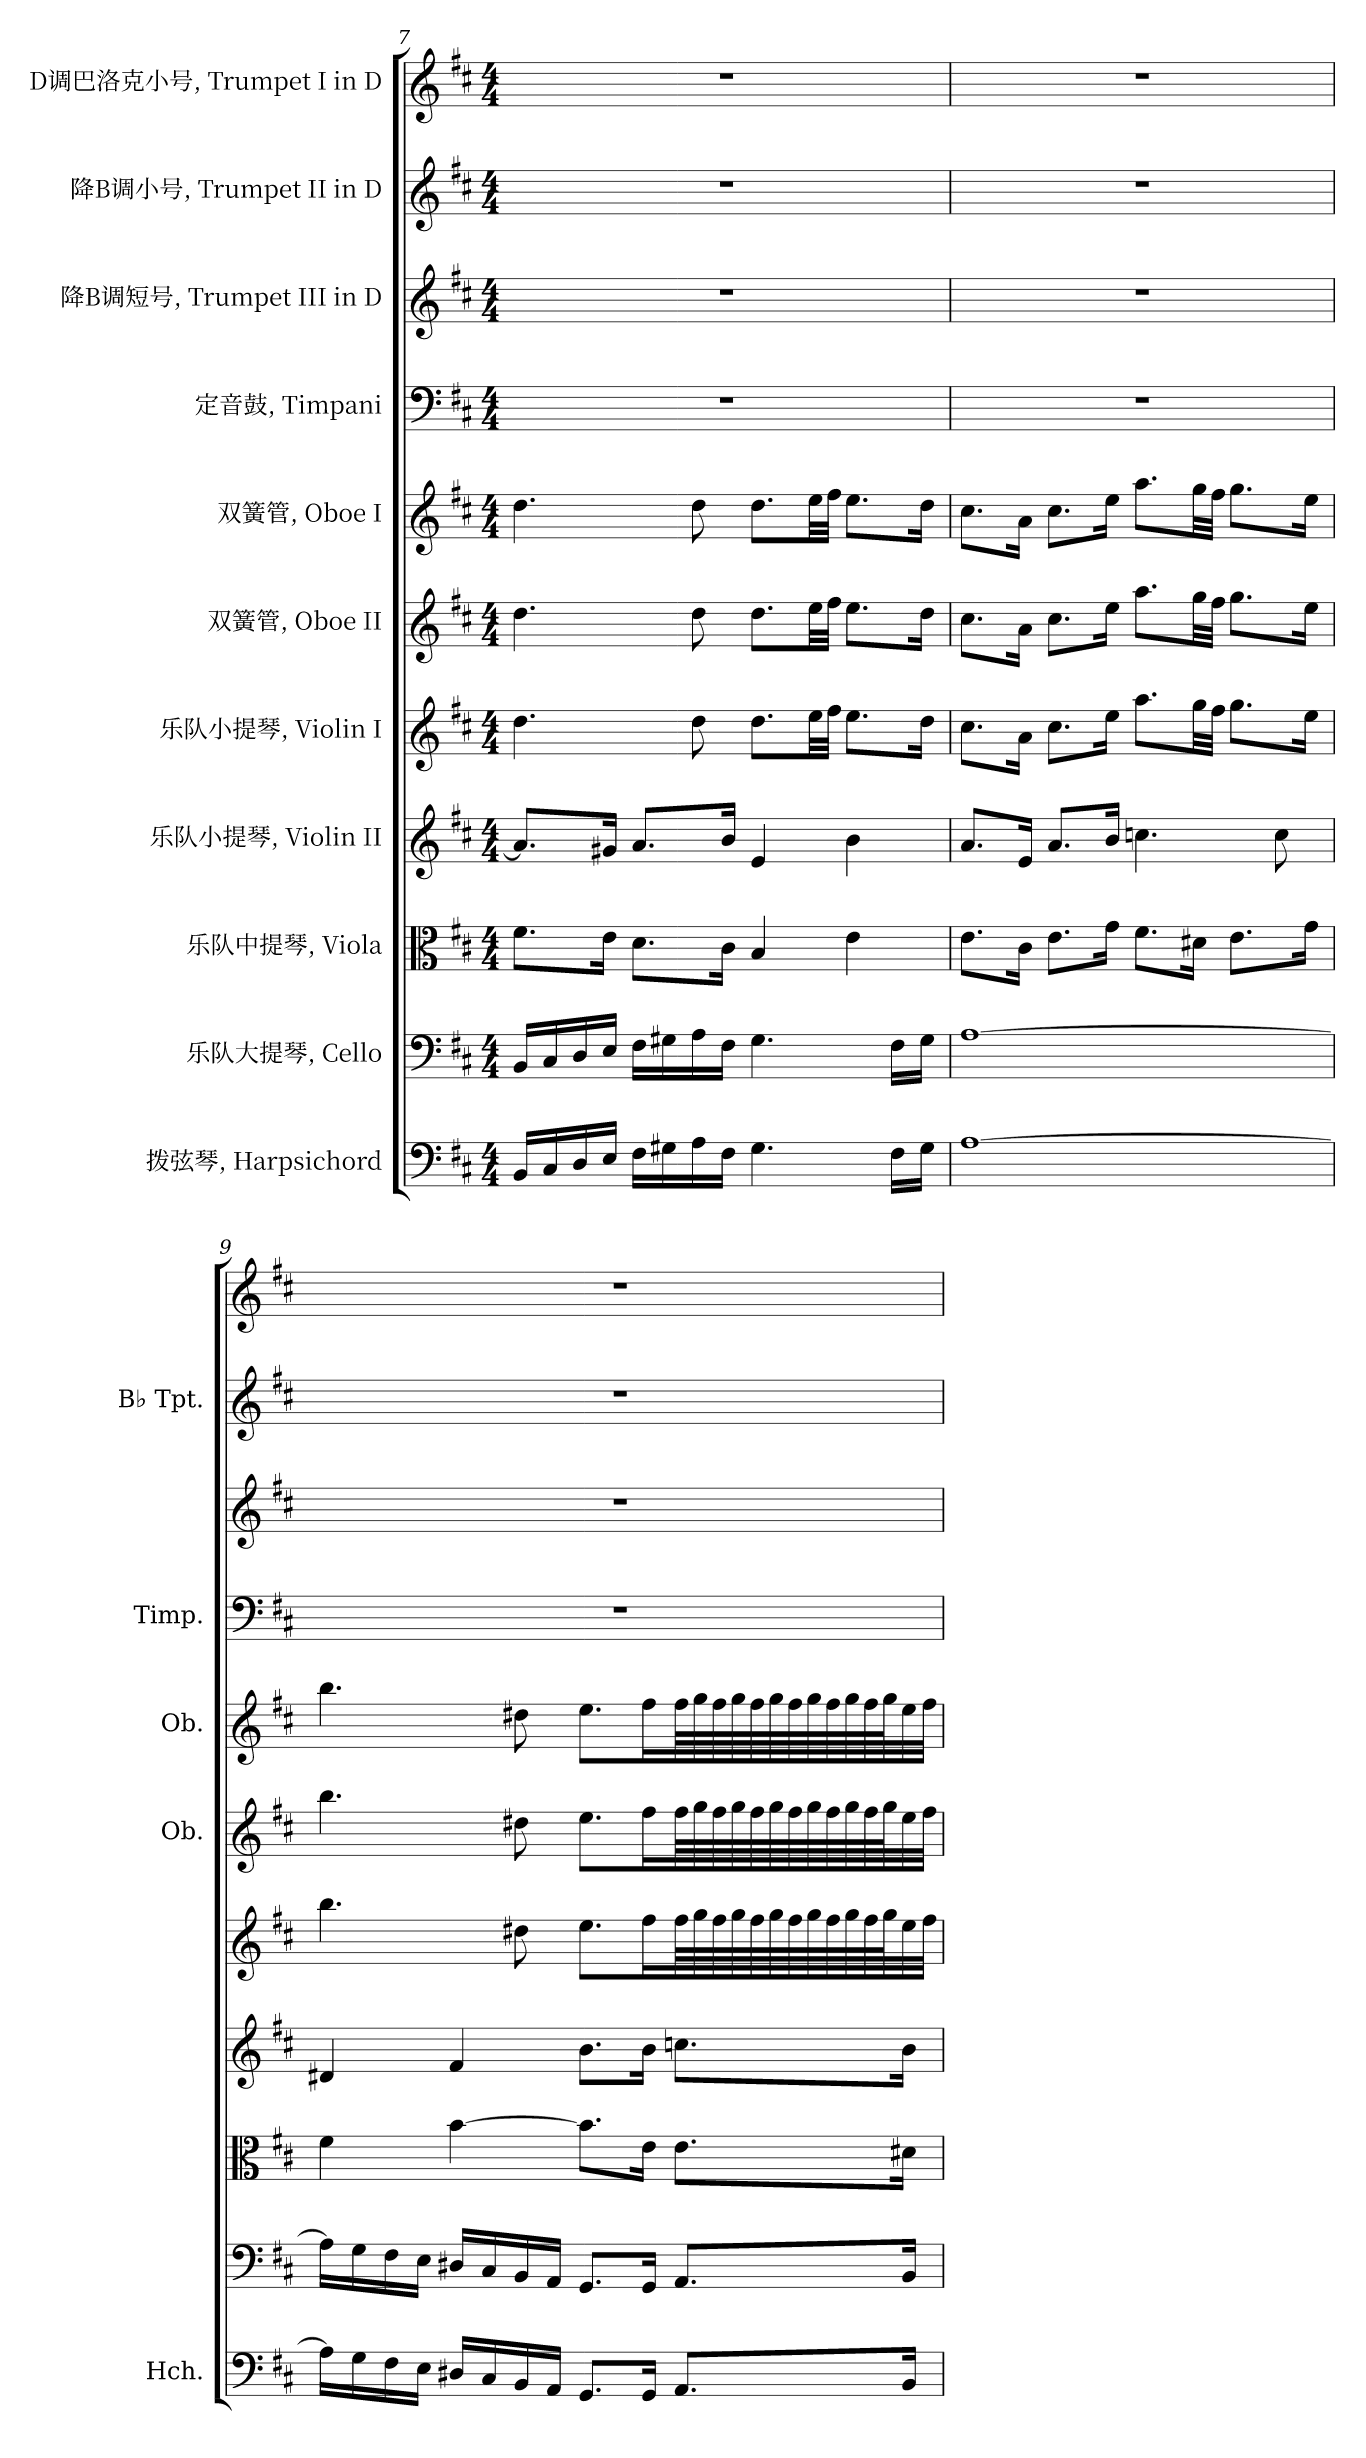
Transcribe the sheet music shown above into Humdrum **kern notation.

**kern	**kern	**kern	**kern	**kern	**kern	**kern	**kern	**kern	**kern	**kern
*part11	*part10	*part9	*part8	*part7	*part6	*part5	*part4	*part3	*part2	*part1
*staff11	*staff10	*staff9	*staff8	*staff7	*staff6	*staff5	*staff4	*staff3	*staff2	*staff1
*I"拨弦琴, Harpsichord	*I"乐队大提琴, Cello	*I"乐队中提琴, Viola	*I"乐队小提琴, Violin II	*I"乐队小提琴, Violin I	*I"双簧管, Oboe II	*I"双簧管, Oboe I	*I"定音鼓, Timpani	*I"降B调短号, Trumpet III in D	*I"降B调小号, Trumpet II in D	*I"D调巴洛克小号, Trumpet I in D
*I'Hch.	*	*	*	*	*I'Ob.	*I'Ob.	*I'Timp.	*	*I'B♭ Tpt.	*
!!LO:PB:g=z
*clefF4	*clefF4	*clefC3	*clefG2	*clefG2	*clefG2	*clefG2	*clefF4	*clefG2	*clefG2	*clefG2
*	*	*	*	*	*	*	*	*ITrd1c2	*ITrd1c2	*ITrd-1c-2
*k[f#c#]	*k[f#c#]	*k[f#c#]	*k[f#c#]	*k[f#c#]	*k[f#c#]	*k[f#c#]	*k[f#c#]	*k[]	*k[]	*k[f#c#g#d#]
*M4/4	*M4/4	*M4/4	*M4/4	*M4/4	*M4/4	*M4/4	*M4/4	*M4/4	*M4/4	*M4/4
=7	=7	=7	=7	=7	=7	=7	=7	=7	=7	=7
16BB/LL	16BB/LL	8.f#\L	8.a/L]	4.dd\	4.dd\	4.dd\	1r	1r	1r	1r
16C#/	16C#/	.	.	.	.	.	.	.	.	.
16D/	16D/	.	.	.	.	.	.	.	.	.
16E/JJ	16E/JJ	16e\Jk	16g#X/Jk	.	.	.	.	.	.	.
16F#\LL	16F#\LL	8.d\L	8.a/L	.	.	.	.	.	.	.
16G#X\	16G#X\	.	.	.	.	.	.	.	.	.
16A\	16A\	.	.	8dd\	8dd\	8dd\	.	.	.	.
16F#\JJ	16F#\JJ	16c#\Jk	16b/Jk	.	.	.	.	.	.	.
4.G#\	4.G#\	4B/	4e/	8.dd\L	8.dd\L	8.dd\L	.	.	.	.
.	.	.	.	32ee\LL	32ee\LL	32ee\LL	.	.	.	.
.	.	.	.	32ff#\JJJ	32ff#\JJJ	32ff#\JJJ	.	.	.	.
.	.	4e\	4b\	8.ee\L	8.ee\L	8.ee\L	.	.	.	.
16F#\LL	16F#\LL	.	.	.	.	.	.	.	.	.
16G#\JJ	16G#\JJ	.	.	16dd\Jk	16dd\Jk	16dd\Jk	.	.	.	.
=8	=8	=8	=8	=8	=8	=8	=8	=8	=8	=8
[1A	[1A	8.e\L	8.a/L	8.cc#\L	8.cc#\L	8.cc#\L	1r	1r	1r	1r
.	.	16c#\Jk	16e/Jk	16a\Jk	16a\Jk	16a\Jk	.	.	.	.
.	.	8.e\L	8.a/L	8.cc#\L	8.cc#\L	8.cc#\L	.	.	.	.
.	.	16g\Jk	16b/Jk	16ee\Jk	16ee\Jk	16ee\Jk	.	.	.	.
.	.	8.f#\L	4.ccn\	8.aa\L	8.aa\L	8.aa\L	.	.	.	.
.	.	16d#X\Jk	.	32gg\LL	32gg\LL	32gg\LL	.	.	.	.
.	.	.	.	32ff#\JJJ	32ff#\JJJ	32ff#\JJJ	.	.	.	.
.	.	8.e\L	.	8.gg\L	8.gg\L	8.gg\L	.	.	.	.
.	.	.	8cc\	.	.	.	.	.	.	.
.	.	16g\Jk	.	16ee\Jk	16ee\Jk	16ee\Jk	.	.	.	.
!!LO:PB:g=z
=9	=9	=9	=9	=9	=9	=9	=9	=9	=9	=9
16A\LL]	16A\LL]	4f#\	4d#X/	4.bb\	4.bb\	4.bb\	1r	1r	1r	1r
16G\	16G\	.	.	.	.	.	.	.	.	.
16F#\	16F#\	.	.	.	.	.	.	.	.	.
16E\JJ	16E\JJ	.	.	.	.	.	.	.	.	.
16D#X/LL	16D#X/LL	[4b\	4f#/	.	.	.	.	.	.	.
16C#/	16C#/	.	.	.	.	.	.	.	.	.
16BB/	16BB/	.	.	8dd#X\	8dd#X\	8dd#X\	.	.	.	.
16AA/JJ	16AA/JJ	.	.	.	.	.	.	.	.	.
8.GG/L	8.GG/L	8.b\L]	8.b\L	8.ee\L	8.ee\L	8.ee\L	.	.	.	.
16GG/Jk	16GG/Jk	16e\Jk	16b\Jk	16ff#\L	16ff#\L	16ff#\L	.	.	.	.
8.AA/L	8.AA/L	8.e\L	8.ccn\L	64ff#\LL	64ff#\LL	64ff#\LL	.	.	.	.
.	.	.	.	64gg\	64gg\	64gg\	.	.	.	.
.	.	.	.	64ff#\	64ff#\	64ff#\	.	.	.	.
.	.	.	.	64gg\	64gg\	64gg\	.	.	.	.
.	.	.	.	64ff#\	64ff#\	64ff#\	.	.	.	.
.	.	.	.	64gg\	64gg\	64gg\	.	.	.	.
.	.	.	.	64ff#\	64ff#\	64ff#\	.	.	.	.
.	.	.	.	64gg\	64gg\	64gg\	.	.	.	.
.	.	.	.	64ff#\	64ff#\	64ff#\	.	.	.	.
.	.	.	.	64gg\	64gg\	64gg\	.	.	.	.
.	.	.	.	64ff#\	64ff#\	64ff#\	.	.	.	.
.	.	.	.	64gg\J	64gg\J	64gg\J	.	.	.	.
16BB/Jk	16BB/Jk	16d#X\Jk	16b\Jk	32ee\	32ee\	32ee\	.	.	.	.
.	.	.	.	32ff#\JJJ	32ff#\JJJ	32ff#\JJJ	.	.	.	.
=	=	=	=	=	=	=	=	=	=	=
*-	*-	*-	*-	*-	*-	*-	*-	*-	*-	*-
